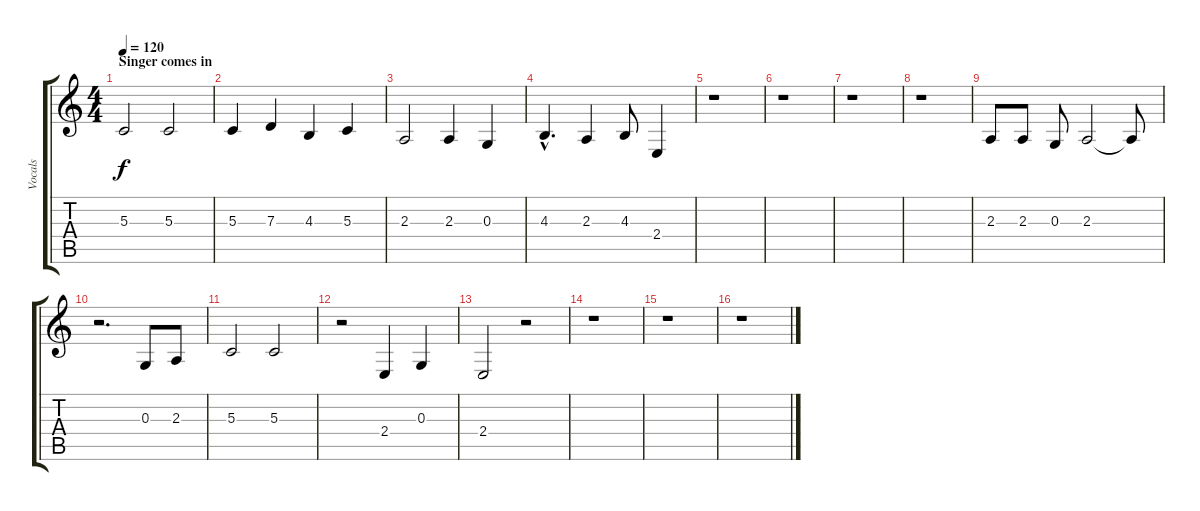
\track ("Vocals" "Vocals") {instrument trumpet}
\staff {score tabs}
\tuning (E4 B3 G3 D3 A2 E2) {hide}
\ts (4 4)
\section ("" "Singer comes in")
\tempo 120
\clef g2
\ks c
5.3.2{dy f} 5.3.2 |
5.3.4 7.3.4 4.3.4 5.3.4 |
2.3.2 2.3.4 0.3.4 |
4.3{hac}.4{d} 2.3.4 4.3.8 2.4.4 |
r.1 |
r.1 |
r.1 |
r.1 |
2.3.8 2.3.8 0.3.8 2.3.2 2.3{t}.8 |
r.2{d} 0.3.8 2.3.8 |
5.3.2 5.3.2 |
r.2 2.4.4 0.3.4 |
2.4.2 r.2 |
r.1 |
r.1 |
r.1
